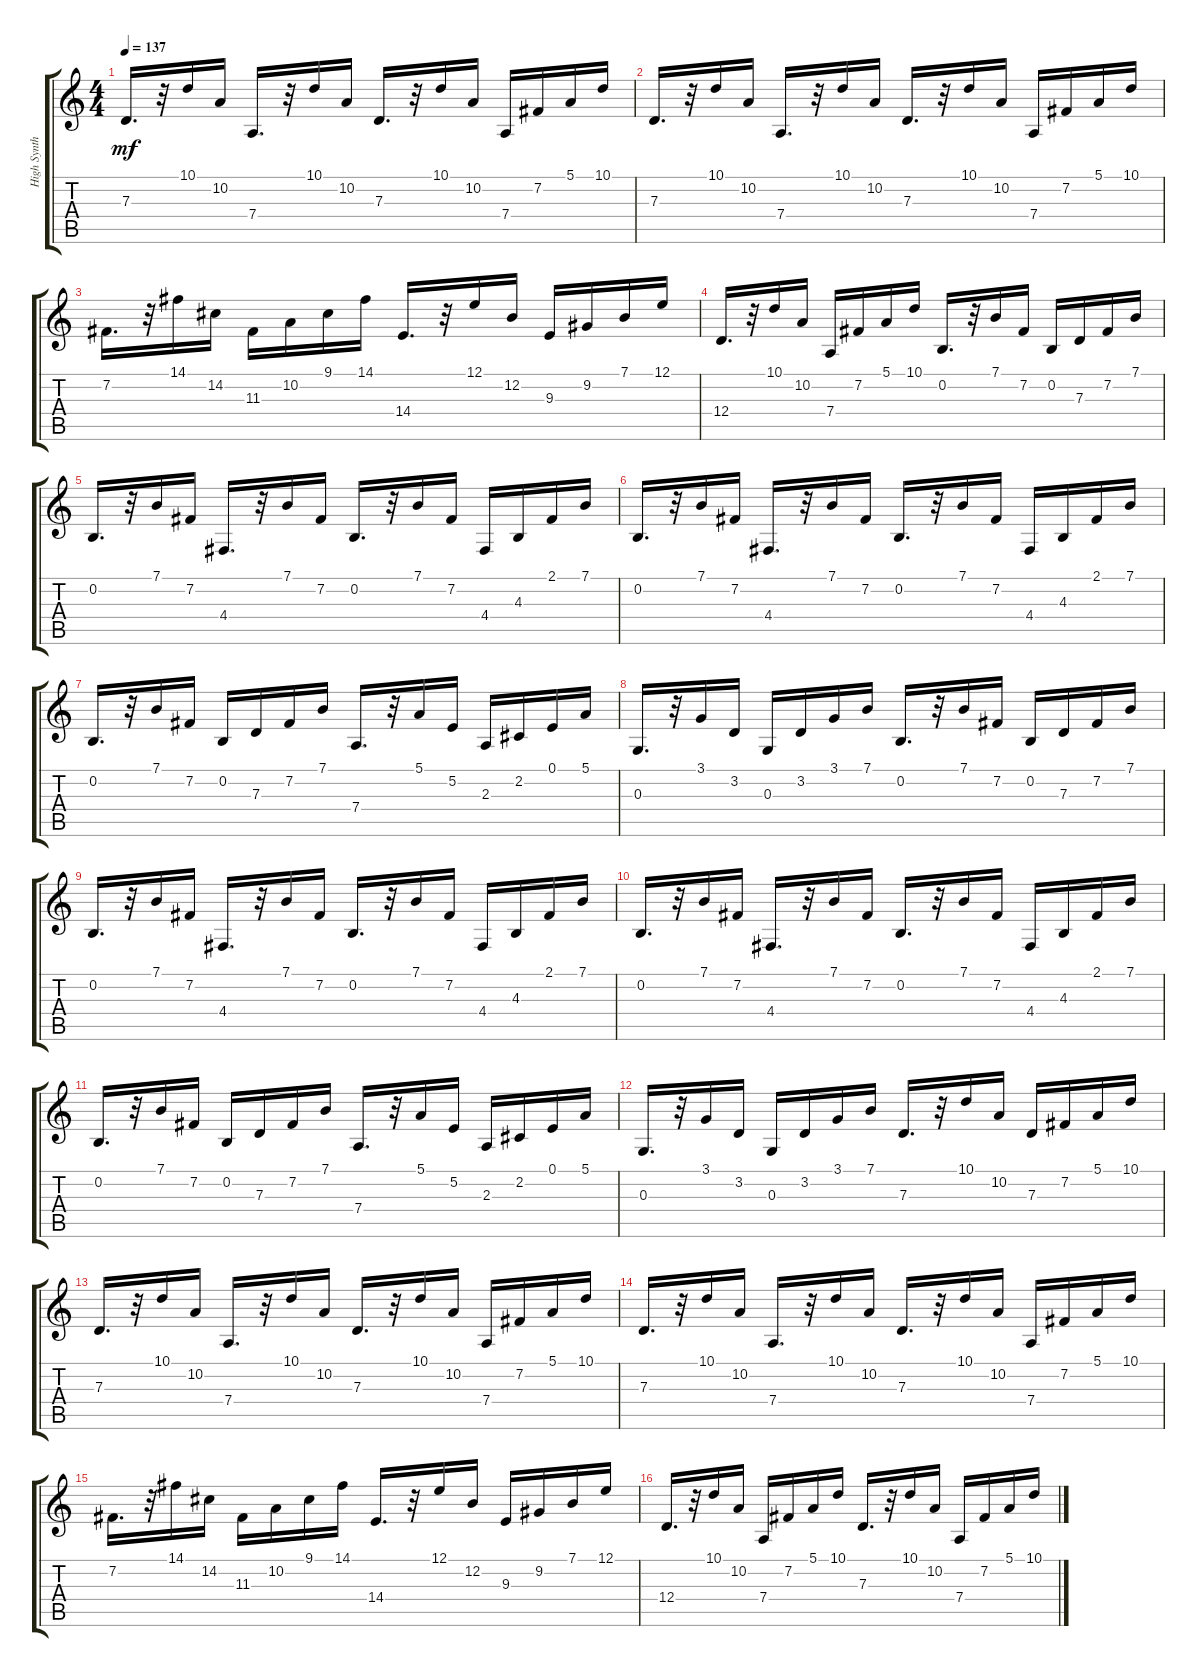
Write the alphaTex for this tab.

\track ("High Synth" "High Synth") {instrument lead7fifths}
\staff {score tabs}
\tuning (E4 B3 G3 D3 A2 E2) {hide}
\ts (4 4)
\tempo 137
\clef g2
\ks c
7.3.16{d dy mf} r.32 10.1.16 10.2.16 7.4.16{d} r.32 10.1.16 10.2.16 7.3.16{d} r.32 10.1.16 10.2.16 7.4.16 7.2.16 5.1.16 10.1.16 |
7.3.16{d} r.32 10.1.16 10.2.16 7.4.16{d} r.32 10.1.16 10.2.16 7.3.16{d} r.32 10.1.16 10.2.16 7.4.16 7.2.16 5.1.16 10.1.16 |
7.2.16{d} r.32 14.1.16 14.2.16 11.3.16 10.2.16 9.1.16 14.1.16 14.4.16{d} r.32 12.1.16 12.2.16 9.3.16 9.2.16 7.1.16 12.1.16 |
12.4.16{d} r.32 10.1.16 10.2.16 7.4.16 7.2.16 5.1.16 10.1.16 0.2.16{d} r.32 7.1.16 7.2.16 0.2.16 7.3.16 7.2.16 7.1.16 |
0.2.16{d} r.32 7.1.16 7.2.16 4.4.16{d} r.32 7.1.16 7.2.16 0.2.16{d} r.32 7.1.16 7.2.16 4.4.16 4.3.16 2.1.16 7.1.16 |
0.2.16{d} r.32 7.1.16 7.2.16 4.4.16{d} r.32 7.1.16 7.2.16 0.2.16{d} r.32 7.1.16 7.2.16 4.4.16 4.3.16 2.1.16 7.1.16 |
0.2.16{d} r.32 7.1.16 7.2.16 0.2.16 7.3.16 7.2.16 7.1.16 7.4.16{d} r.32 5.1.16 5.2.16 2.3.16 2.2.16 0.1.16 5.1.16 |
0.3.16{d} r.32 3.1.16 3.2.16 0.3.16 3.2.16 3.1.16 7.1.16 0.2.16{d} r.32 7.1.16 7.2.16 0.2.16 7.3.16 7.2.16 7.1.16 |
0.2.16{d} r.32 7.1.16 7.2.16 4.4.16{d} r.32 7.1.16 7.2.16 0.2.16{d} r.32 7.1.16 7.2.16 4.4.16 4.3.16 2.1.16 7.1.16 |
0.2.16{d} r.32 7.1.16 7.2.16 4.4.16{d} r.32 7.1.16 7.2.16 0.2.16{d} r.32 7.1.16 7.2.16 4.4.16 4.3.16 2.1.16 7.1.16 |
0.2.16{d} r.32 7.1.16 7.2.16 0.2.16 7.3.16 7.2.16 7.1.16 7.4.16{d} r.32 5.1.16 5.2.16 2.3.16 2.2.16 0.1.16 5.1.16 |
0.3.16{d} r.32 3.1.16 3.2.16 0.3.16 3.2.16 3.1.16 7.1.16 7.3.16{d} r.32 10.1.16 10.2.16 7.3.16 7.2.16 5.1.16 10.1.16 |
7.3.16{d} r.32 10.1.16 10.2.16 7.4.16{d} r.32 10.1.16 10.2.16 7.3.16{d} r.32 10.1.16 10.2.16 7.4.16 7.2.16 5.1.16 10.1.16 |
7.3.16{d} r.32 10.1.16 10.2.16 7.4.16{d} r.32 10.1.16 10.2.16 7.3.16{d} r.32 10.1.16 10.2.16 7.4.16 7.2.16 5.1.16 10.1.16 |
7.2.16{d} r.32 14.1.16 14.2.16 11.3.16 10.2.16 9.1.16 14.1.16 14.4.16{d} r.32 12.1.16 12.2.16 9.3.16 9.2.16 7.1.16 12.1.16 |
12.4.16{d} r.32 10.1.16 10.2.16 7.4.16 7.2.16 5.1.16 10.1.16 7.3.16{d} r.32 10.1.16 10.2.16 7.4.16 7.2.16 5.1.16 10.1.16
